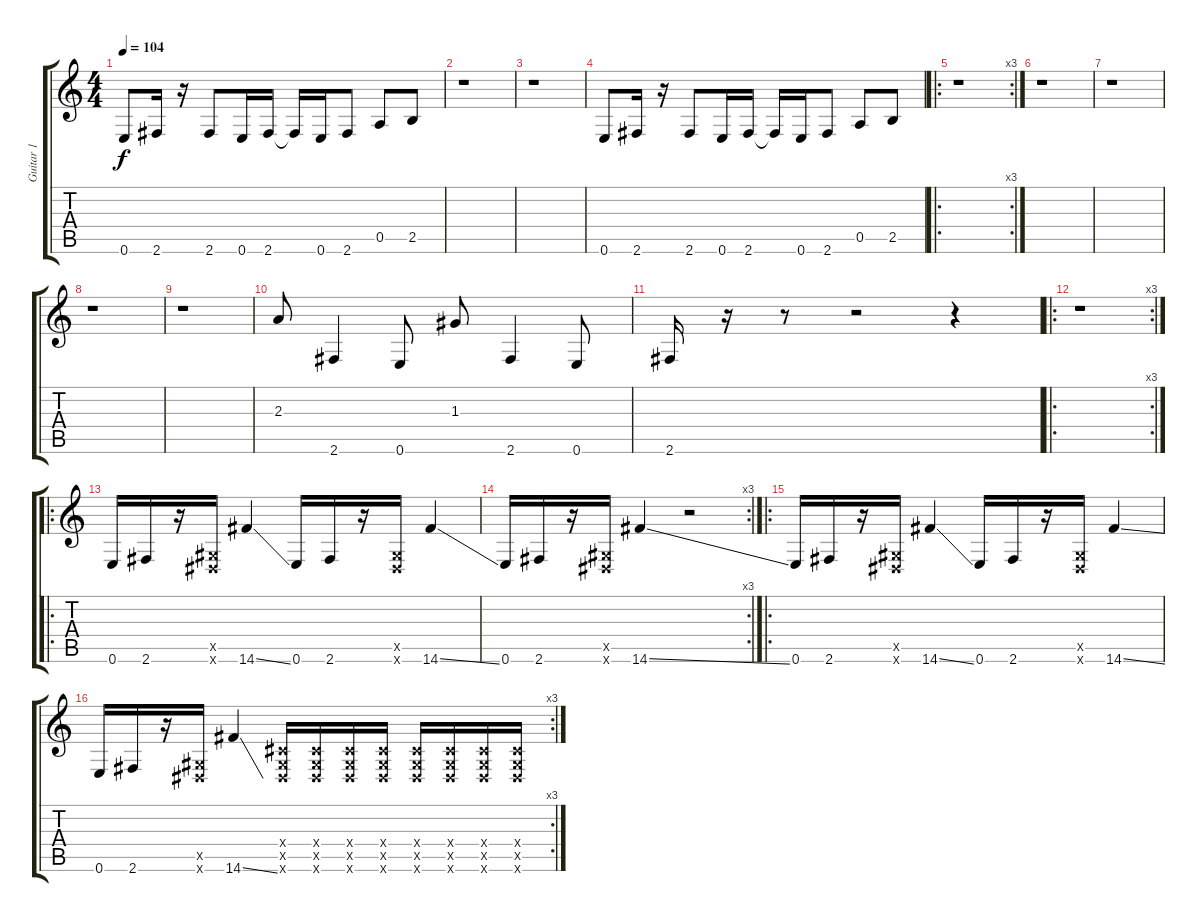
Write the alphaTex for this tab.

\track ("Guitar 1" "Guitar 1") {instrument distortionguitar}
\staff {score tabs}
\tuning (E4 B3 G3 D3 A2 E2) {hide}
\ts (4 4)
\tempo 104
\clef g2
\ks c
0.6.8{dy f} 2.6.16 r.16 2.6.8 0.6.16 2.6.16 2.6{t}.16 0.6.16 2.6.8 0.5.8 2.5.8 |
r.1 |
r.1 |
0.6.8 2.6.16 r.16 2.6.8 0.6.16 2.6.16 2.6{t}.16 0.6.16 2.6.8 0.5.8 2.5.8 |
\ro
\rc 3
r.1 |
r.1 |
r.1 |
r.1 |
r.1 |
2.3.8 2.6.4 0.6.8 1.3.8 2.6.4 0.6.8 |
2.6.16 r.16 r.8 r.2 r.4 |
\ro
\rc 3
r.1 |
\ro
0.6.16 2.6.16 r.16 (-1.5{x} -1.6{x}).16 14.6{ss}.4 0.6.16 2.6.16 r.16 (-1.5{x} -1.6{x}).16 14.6{ss}.4 |
\rc 3
0.6.16 2.6.16 r.16 (-1.5{x} -1.6{x}).16 14.6{ss}.4 r.2 |
\ro
0.6.16 2.6.16 r.16 (-1.5{x} -1.6{x}).16 14.6{ss}.4 0.6.16 2.6.16 r.16 (-1.5{x} -1.6{x}).16 14.6{ss}.4 |
\rc 3
0.6.16 2.6.16 r.16 (-1.5{x} -1.6{x}).16 14.6{ss}.4 (-1.4{x} -1.5{x} -1.6{x}).16 (-1.4{x} -1.5{x} -1.6{x}).16 (-1.4{x} -1.5{x} -1.6{x}).16 (-1.4{x} -1.5{x} -1.6{x}).16 (-1.4{x} -1.5{x} -1.6{x}).16 (-1.4{x} -1.5{x} -1.6{x}).16 (-1.4{x} -1.5{x} -1.6{x}).16 (-1.4{x} -1.5{x} -1.6{x}).16
